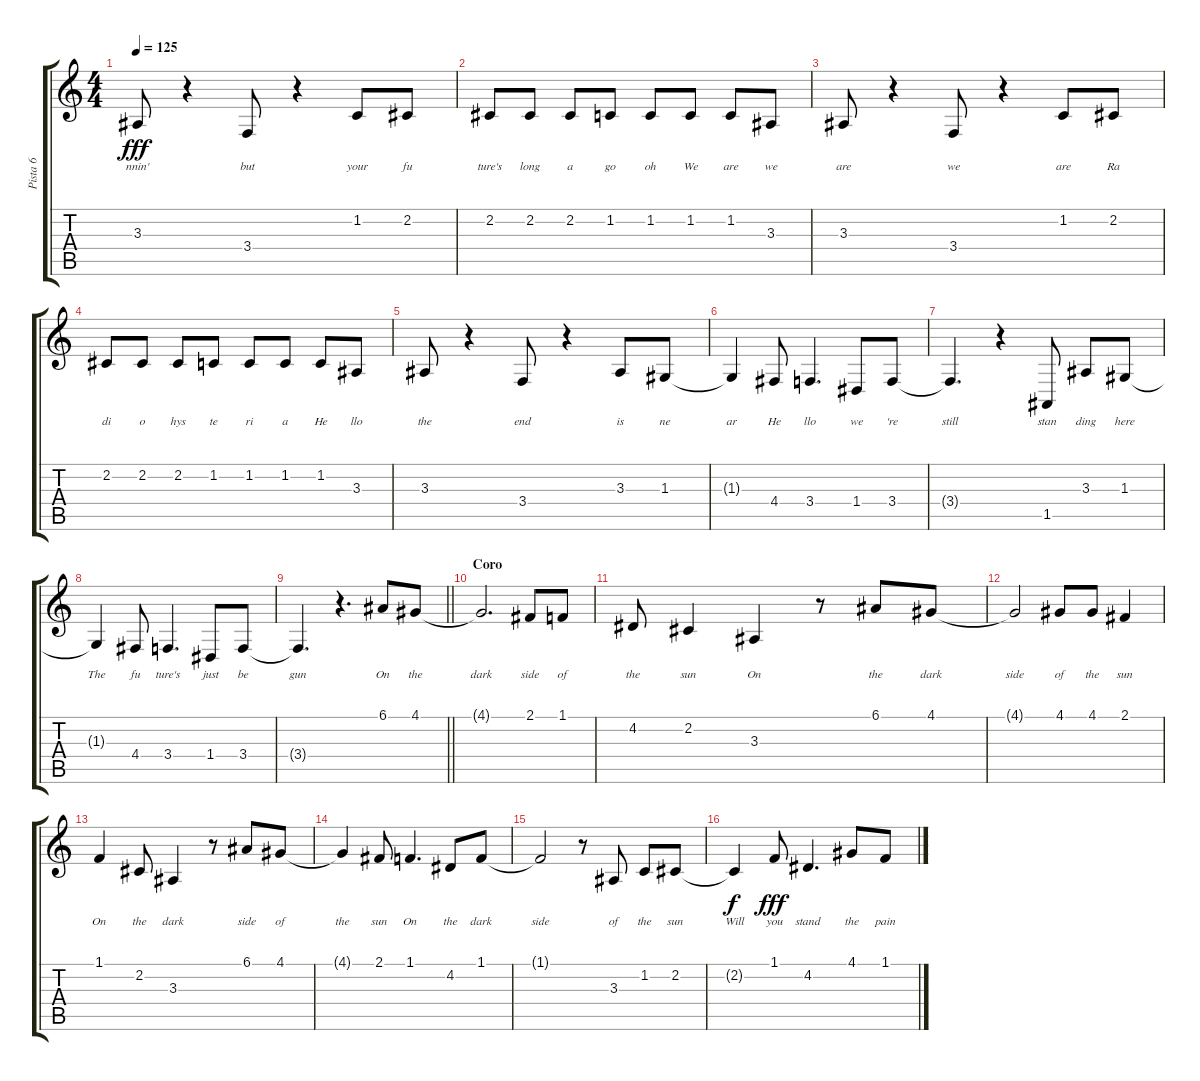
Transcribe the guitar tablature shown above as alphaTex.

\track ("Pista 6" "Pista 6") {instrument lead2sawtooth}
\staff {score tabs}
\tuning (E4 B3 G3 D3 A2 E2) {hide}
\ts (4 4)
\tempo 125
\clef g2
\ks c
3.3.8{lyrics (0 "nnin'") lyrics (1 "") lyrics (2 "") lyrics (3 "") lyrics (4 "") dy fff} r.4 3.4.8{lyrics (0 "but") lyrics (1 "") lyrics (2 "") lyrics (3 "") lyrics (4 "")} r.4 1.2.8{lyrics (0 "your") lyrics (1 "") lyrics (2 "") lyrics (3 "") lyrics (4 "")} 2.2.8{lyrics (0 "fu") lyrics (1 "") lyrics (2 "") lyrics (3 "") lyrics (4 "")} |
2.2.8{lyrics (0 "ture's") lyrics (1 "") lyrics (2 "") lyrics (3 "") lyrics (4 "")} 2.2.8{lyrics (0 "long") lyrics (1 "") lyrics (2 "") lyrics (3 "") lyrics (4 "")} 2.2.8{lyrics (0 "a") lyrics (1 "") lyrics (2 "") lyrics (3 "") lyrics (4 "")} 1.2.8{lyrics (0 "go") lyrics (1 "") lyrics (2 "") lyrics (3 "") lyrics (4 "")} 1.2.8{lyrics (0 "oh") lyrics (1 "") lyrics (2 "") lyrics (3 "") lyrics (4 "")} 1.2.8{lyrics (0 "We") lyrics (1 "") lyrics (2 "") lyrics (3 "") lyrics (4 "")} 1.2.8{lyrics (0 "are") lyrics (1 "") lyrics (2 "") lyrics (3 "") lyrics (4 "")} 3.3.8{lyrics (0 "we") lyrics (1 "") lyrics (2 "") lyrics (3 "") lyrics (4 "")} |
3.3.8{lyrics (0 "are") lyrics (1 "") lyrics (2 "") lyrics (3 "") lyrics (4 "")} r.4 3.4.8{lyrics (0 "we") lyrics (1 "") lyrics (2 "") lyrics (3 "") lyrics (4 "")} r.4 1.2.8{lyrics (0 "are") lyrics (1 "") lyrics (2 "") lyrics (3 "") lyrics (4 "")} 2.2.8{lyrics (0 "Ra") lyrics (1 "") lyrics (2 "") lyrics (3 "") lyrics (4 "")} |
2.2.8{lyrics (0 "di") lyrics (1 "") lyrics (2 "") lyrics (3 "") lyrics (4 "")} 2.2.8{lyrics (0 "o") lyrics (1 "") lyrics (2 "") lyrics (3 "") lyrics (4 "")} 2.2.8{lyrics (0 "hys") lyrics (1 "") lyrics (2 "") lyrics (3 "") lyrics (4 "")} 1.2.8{lyrics (0 "te") lyrics (1 "") lyrics (2 "") lyrics (3 "") lyrics (4 "")} 1.2.8{lyrics (0 "ri") lyrics (1 "") lyrics (2 "") lyrics (3 "") lyrics (4 "")} 1.2.8{lyrics (0 "a") lyrics (1 "") lyrics (2 "") lyrics (3 "") lyrics (4 "")} 1.2.8{lyrics (0 "He") lyrics (1 "") lyrics (2 "") lyrics (3 "") lyrics (4 "")} 3.3.8{lyrics (0 "llo") lyrics (1 "") lyrics (2 "") lyrics (3 "") lyrics (4 "")} |
3.3.8{lyrics (0 "the") lyrics (1 "") lyrics (2 "") lyrics (3 "") lyrics (4 "")} r.4 3.4.8{lyrics (0 "end") lyrics (1 "") lyrics (2 "") lyrics (3 "") lyrics (4 "")} r.4 3.3.8{lyrics (0 "is") lyrics (1 "") lyrics (2 "") lyrics (3 "") lyrics (4 "")} 1.3.8{lyrics (0 "ne") lyrics (1 "") lyrics (2 "") lyrics (3 "") lyrics (4 "")} |
1.3{t}.4{lyrics (0 "ar") lyrics (1 "") lyrics (2 "") lyrics (3 "") lyrics (4 "")} 4.4.8{lyrics (0 "He") lyrics (1 "") lyrics (2 "") lyrics (3 "") lyrics (4 "")} 3.4.4{d lyrics (0 "llo") lyrics (1 "") lyrics (2 "") lyrics (3 "") lyrics (4 "")} 1.4.8{lyrics (0 "we") lyrics (1 "") lyrics (2 "") lyrics (3 "") lyrics (4 "")} 3.4.8{lyrics (0 "'re") lyrics (1 "") lyrics (2 "") lyrics (3 "") lyrics (4 "")} |
3.4{t}.4{d lyrics (0 "still") lyrics (1 "") lyrics (2 "") lyrics (3 "") lyrics (4 "")} r.4 1.5.8{lyrics (0 "stan") lyrics (1 "") lyrics (2 "") lyrics (3 "") lyrics (4 "")} 3.3.8{lyrics (0 "ding") lyrics (1 "") lyrics (2 "") lyrics (3 "") lyrics (4 "")} 1.3.8{lyrics (0 "here") lyrics (1 "") lyrics (2 "") lyrics (3 "") lyrics (4 "")} |
1.3{t}.4{lyrics (0 "The") lyrics (1 "") lyrics (2 "") lyrics (3 "") lyrics (4 "")} 4.4.8{lyrics (0 "fu") lyrics (1 "") lyrics (2 "") lyrics (3 "") lyrics (4 "")} 3.4.4{d lyrics (0 "ture's") lyrics (1 "") lyrics (2 "") lyrics (3 "") lyrics (4 "")} 1.4.8{lyrics (0 "just") lyrics (1 "") lyrics (2 "") lyrics (3 "") lyrics (4 "")} 3.4.8{lyrics (0 "be") lyrics (1 "") lyrics (2 "") lyrics (3 "") lyrics (4 "")} |
\barLineRight lightlight
3.4{t}.4{d lyrics (0 "gun") lyrics (1 "") lyrics (2 "") lyrics (3 "") lyrics (4 "")} r.4{d} 6.1.8{lyrics (0 "On") lyrics (1 "") lyrics (2 "") lyrics (3 "") lyrics (4 "")} 4.1.8{lyrics (0 "the") lyrics (1 "") lyrics (2 "") lyrics (3 "") lyrics (4 "")} |
\section ("" "Coro")
4.1{t}.2{d lyrics (0 "dark") lyrics (1 "") lyrics (2 "") lyrics (3 "") lyrics (4 "")} 2.1.8{lyrics (0 "side") lyrics (1 "") lyrics (2 "") lyrics (3 "") lyrics (4 "")} 1.1.8{lyrics (0 "of") lyrics (1 "") lyrics (2 "") lyrics (3 "") lyrics (4 "")} |
4.2.8{lyrics (0 "the") lyrics (1 "") lyrics (2 "") lyrics (3 "") lyrics (4 "")} 2.2.4{lyrics (0 "sun") lyrics (1 "") lyrics (2 "") lyrics (3 "") lyrics (4 "")} 3.3.4{lyrics (0 "On") lyrics (1 "") lyrics (2 "") lyrics (3 "") lyrics (4 "")} r.8 6.1.8{lyrics (0 "the") lyrics (1 "") lyrics (2 "") lyrics (3 "") lyrics (4 "")} 4.1.8{lyrics (0 "dark") lyrics (1 "") lyrics (2 "") lyrics (3 "") lyrics (4 "")} |
4.1{t}.2{lyrics (0 "side") lyrics (1 "") lyrics (2 "") lyrics (3 "") lyrics (4 "")} 4.1.8{lyrics (0 "of") lyrics (1 "") lyrics (2 "") lyrics (3 "") lyrics (4 "")} 4.1.8{lyrics (0 "the") lyrics (1 "") lyrics (2 "") lyrics (3 "") lyrics (4 "")} 2.1.4{lyrics (0 "sun") lyrics (1 "") lyrics (2 "") lyrics (3 "") lyrics (4 "")} |
1.1.4{lyrics (0 "On") lyrics (1 "") lyrics (2 "") lyrics (3 "") lyrics (4 "")} 2.2.8{lyrics (0 "the") lyrics (1 "") lyrics (2 "") lyrics (3 "") lyrics (4 "")} 3.3.4{lyrics (0 "dark") lyrics (1 "") lyrics (2 "") lyrics (3 "") lyrics (4 "")} r.8 6.1.8{lyrics (0 "side") lyrics (1 "") lyrics (2 "") lyrics (3 "") lyrics (4 "")} 4.1.8{lyrics (0 "of") lyrics (1 "") lyrics (2 "") lyrics (3 "") lyrics (4 "")} |
4.1{t}.4{lyrics (0 "the") lyrics (1 "") lyrics (2 "") lyrics (3 "") lyrics (4 "")} 2.1.8{lyrics (0 "sun") lyrics (1 "") lyrics (2 "") lyrics (3 "") lyrics (4 "")} 1.1.4{d lyrics (0 "On") lyrics (1 "") lyrics (2 "") lyrics (3 "") lyrics (4 "")} 4.2.8{lyrics (0 "the") lyrics (1 "") lyrics (2 "") lyrics (3 "") lyrics (4 "")} 1.1.8{lyrics (0 "dark") lyrics (1 "") lyrics (2 "") lyrics (3 "") lyrics (4 "")} |
1.1{t}.2{lyrics (0 "side") lyrics (1 "") lyrics (2 "") lyrics (3 "") lyrics (4 "")} r.8 3.3.8{lyrics (0 "of") lyrics (1 "") lyrics (2 "") lyrics (3 "") lyrics (4 "")} 1.2.8{lyrics (0 "the") lyrics (1 "") lyrics (2 "") lyrics (3 "") lyrics (4 "")} 2.2.8{lyrics (0 "sun") lyrics (1 "") lyrics (2 "") lyrics (3 "") lyrics (4 "")} |
2.2{t}.4{lyrics (0 "Will") lyrics (1 "") lyrics (2 "") lyrics (3 "") lyrics (4 "") dy f} 1.1.8{lyrics (0 "you") lyrics (1 "") lyrics (2 "") lyrics (3 "") lyrics (4 "") dy fff} 4.2.4{d lyrics (0 "stand") lyrics (1 "") lyrics (2 "") lyrics (3 "") lyrics (4 "")} 4.1.8{lyrics (0 "the") lyrics (1 "") lyrics (2 "") lyrics (3 "") lyrics (4 "")} 1.1.8{lyrics (0 "pain") lyrics (1 "") lyrics (2 "") lyrics (3 "") lyrics (4 "")}
